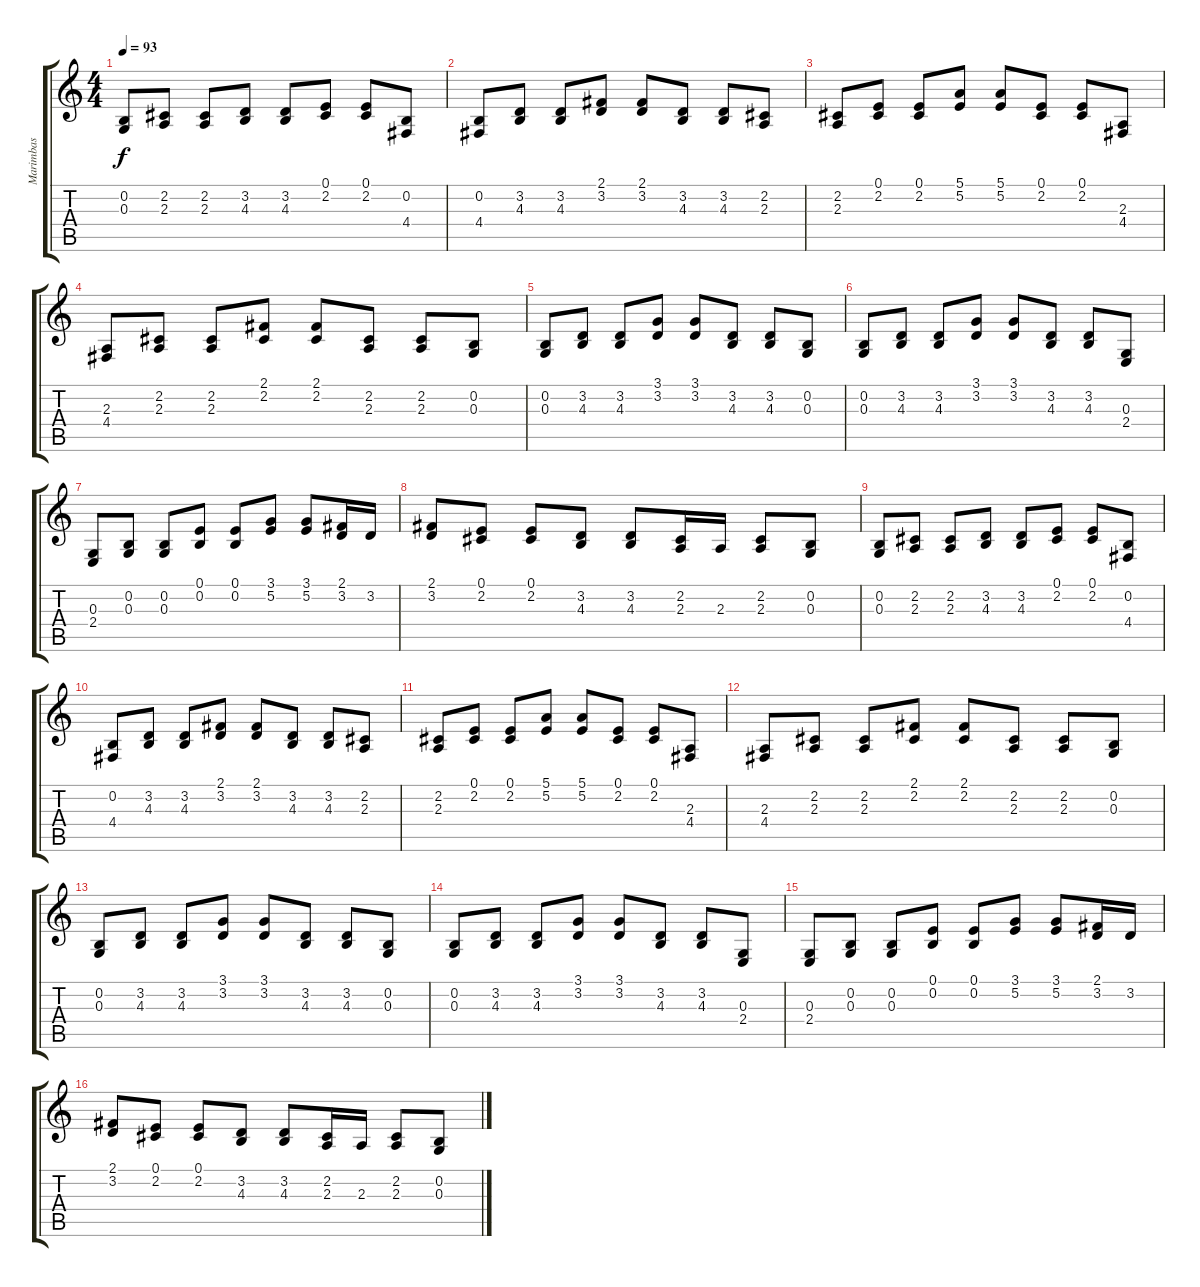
\track ("Marimbas" "Marimbas") {instrument marimba}
\staff {score tabs}
\tuning (E4 B3 G3 D3 A2 E2) {hide}
\ts (4 4)
\tempo 93
\clef g2
\ks c
(0.2 0.3).8{dy f} (2.2 2.3).8 (2.2 2.3).8 (3.2 4.3).8 (3.2 4.3).8 (0.1 2.2).8 (0.1 2.2).8 (0.2 4.4).8 |
(0.2 4.4).8 (3.2 4.3).8 (3.2 4.3).8 (2.1 3.2).8 (2.1 3.2).8 (3.2 4.3).8 (3.2 4.3).8 (2.2 2.3).8 |
(2.2 2.3).8 (0.1 2.2).8 (0.1 2.2).8 (5.1 5.2).8 (5.1 5.2).8 (0.1 2.2).8 (0.1 2.2).8 (2.3 4.4).8 |
(2.3 4.4).8 (2.2 2.3).8 (2.2 2.3).8 (2.1 2.2).8 (2.1 2.2).8 (2.2 2.3).8 (2.2 2.3).8 (0.2 0.3).8 |
(0.2 0.3).8 (3.2 4.3).8 (3.2 4.3).8 (3.1 3.2).8 (3.1 3.2).8 (3.2 4.3).8 (3.2 4.3).8 (0.2 0.3).8 |
(0.2 0.3).8 (3.2 4.3).8 (3.2 4.3).8 (3.1 3.2).8 (3.1 3.2).8 (3.2 4.3).8 (3.2 4.3).8 (0.3 2.4).8 |
(0.3 2.4).8 (0.2 0.3).8 (0.2 0.3).8 (0.1 0.2).8 (0.1 0.2).8 (3.1 5.2).8 (3.1 5.2).8 (2.1 3.2).16 3.2.16 |
(2.1 3.2).8 (0.1 2.2).8 (0.1 2.2).8 (3.2 4.3).8 (3.2 4.3).8 (2.2 2.3).16 2.3.16 (2.2 2.3).8 (0.2 0.3).8 |
(0.2 0.3).8 (2.2 2.3).8 (2.2 2.3).8 (3.2 4.3).8 (3.2 4.3).8 (0.1 2.2).8 (0.1 2.2).8 (0.2 4.4).8 |
(0.2 4.4).8 (3.2 4.3).8 (3.2 4.3).8 (2.1 3.2).8 (2.1 3.2).8 (3.2 4.3).8 (3.2 4.3).8 (2.2 2.3).8 |
(2.2 2.3).8 (0.1 2.2).8 (0.1 2.2).8 (5.1 5.2).8 (5.1 5.2).8 (0.1 2.2).8 (0.1 2.2).8 (2.3 4.4).8 |
(2.3 4.4).8 (2.2 2.3).8 (2.2 2.3).8 (2.1 2.2).8 (2.1 2.2).8 (2.2 2.3).8 (2.2 2.3).8 (0.2 0.3).8 |
(0.2 0.3).8 (3.2 4.3).8 (3.2 4.3).8 (3.1 3.2).8 (3.1 3.2).8 (3.2 4.3).8 (3.2 4.3).8 (0.2 0.3).8 |
(0.2 0.3).8 (3.2 4.3).8 (3.2 4.3).8 (3.1 3.2).8 (3.1 3.2).8 (3.2 4.3).8 (3.2 4.3).8 (0.3 2.4).8 |
(0.3 2.4).8 (0.2 0.3).8 (0.2 0.3).8 (0.1 0.2).8 (0.1 0.2).8 (3.1 5.2).8 (3.1 5.2).8 (2.1 3.2).16 3.2.16 |
(2.1 3.2).8 (0.1 2.2).8 (0.1 2.2).8 (3.2 4.3).8 (3.2 4.3).8 (2.2 2.3).16 2.3.16 (2.2 2.3).8 (0.2 0.3).8
